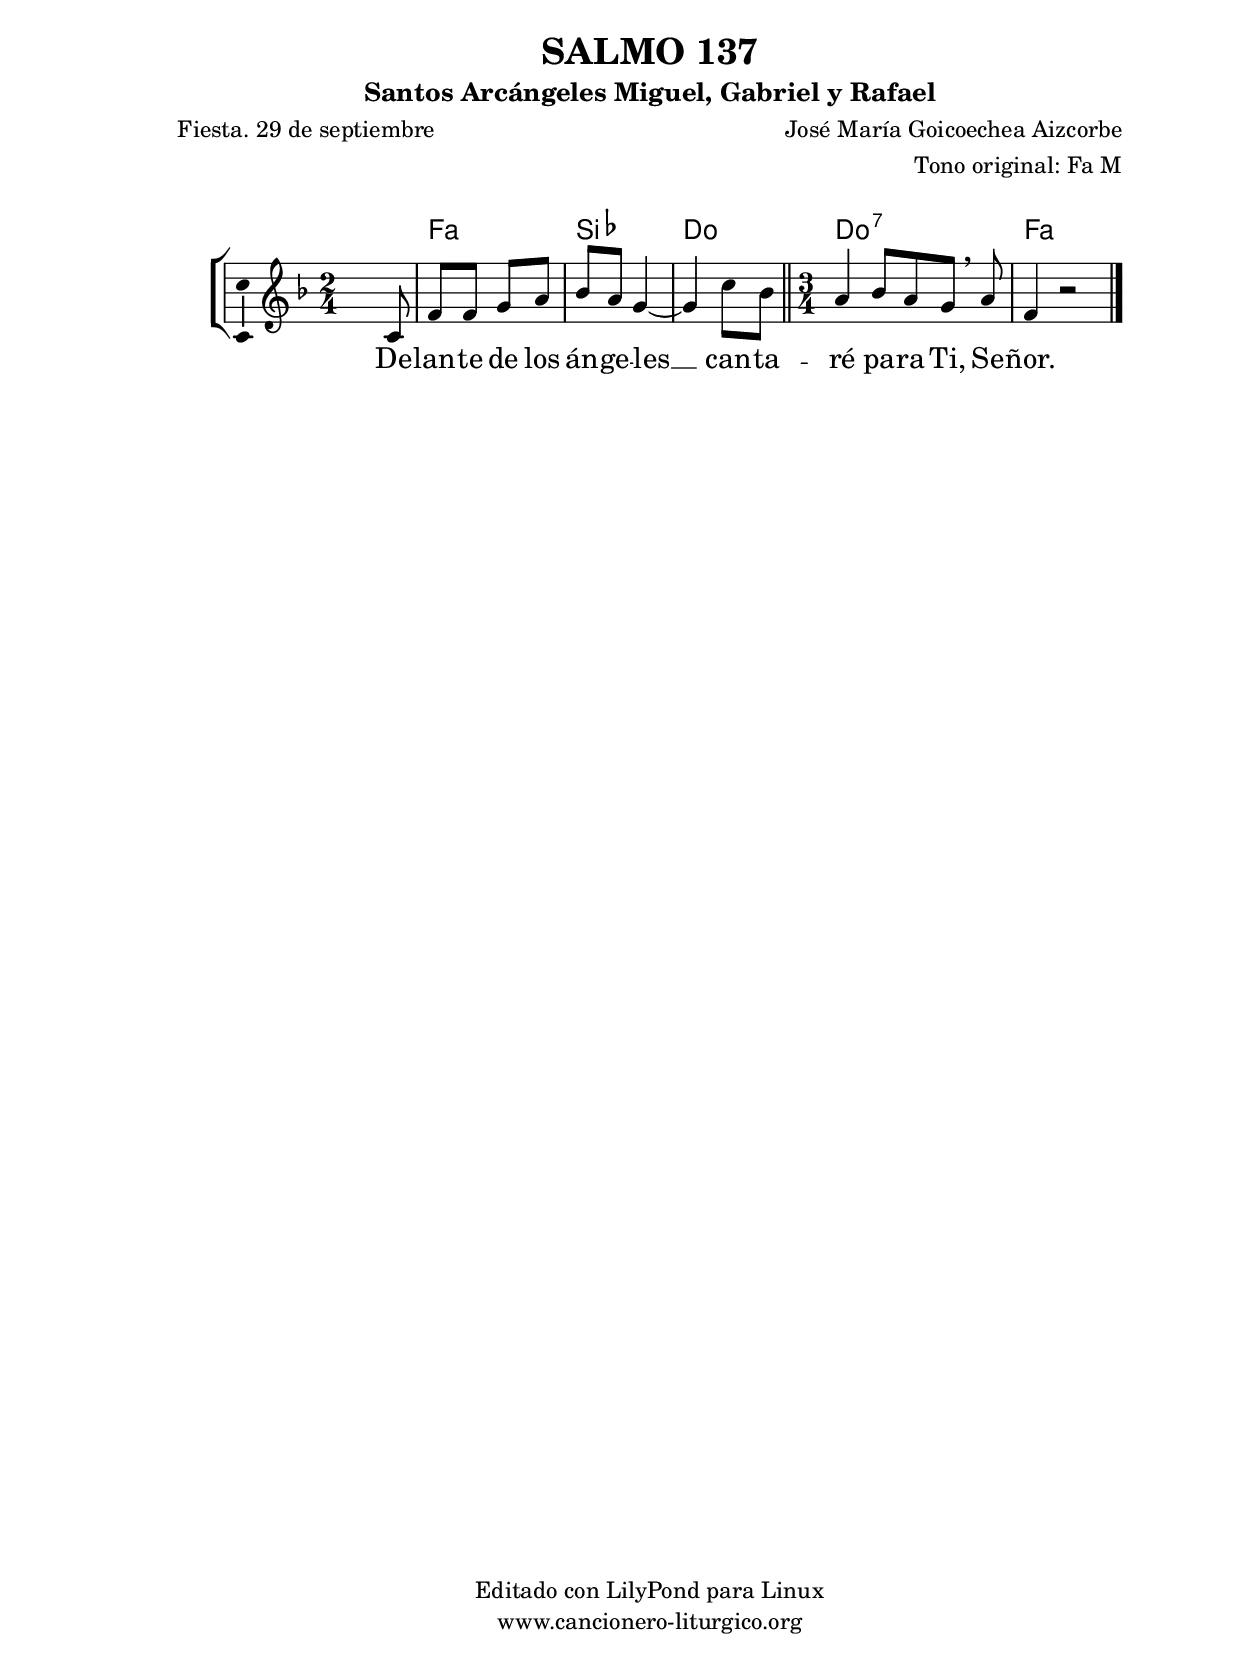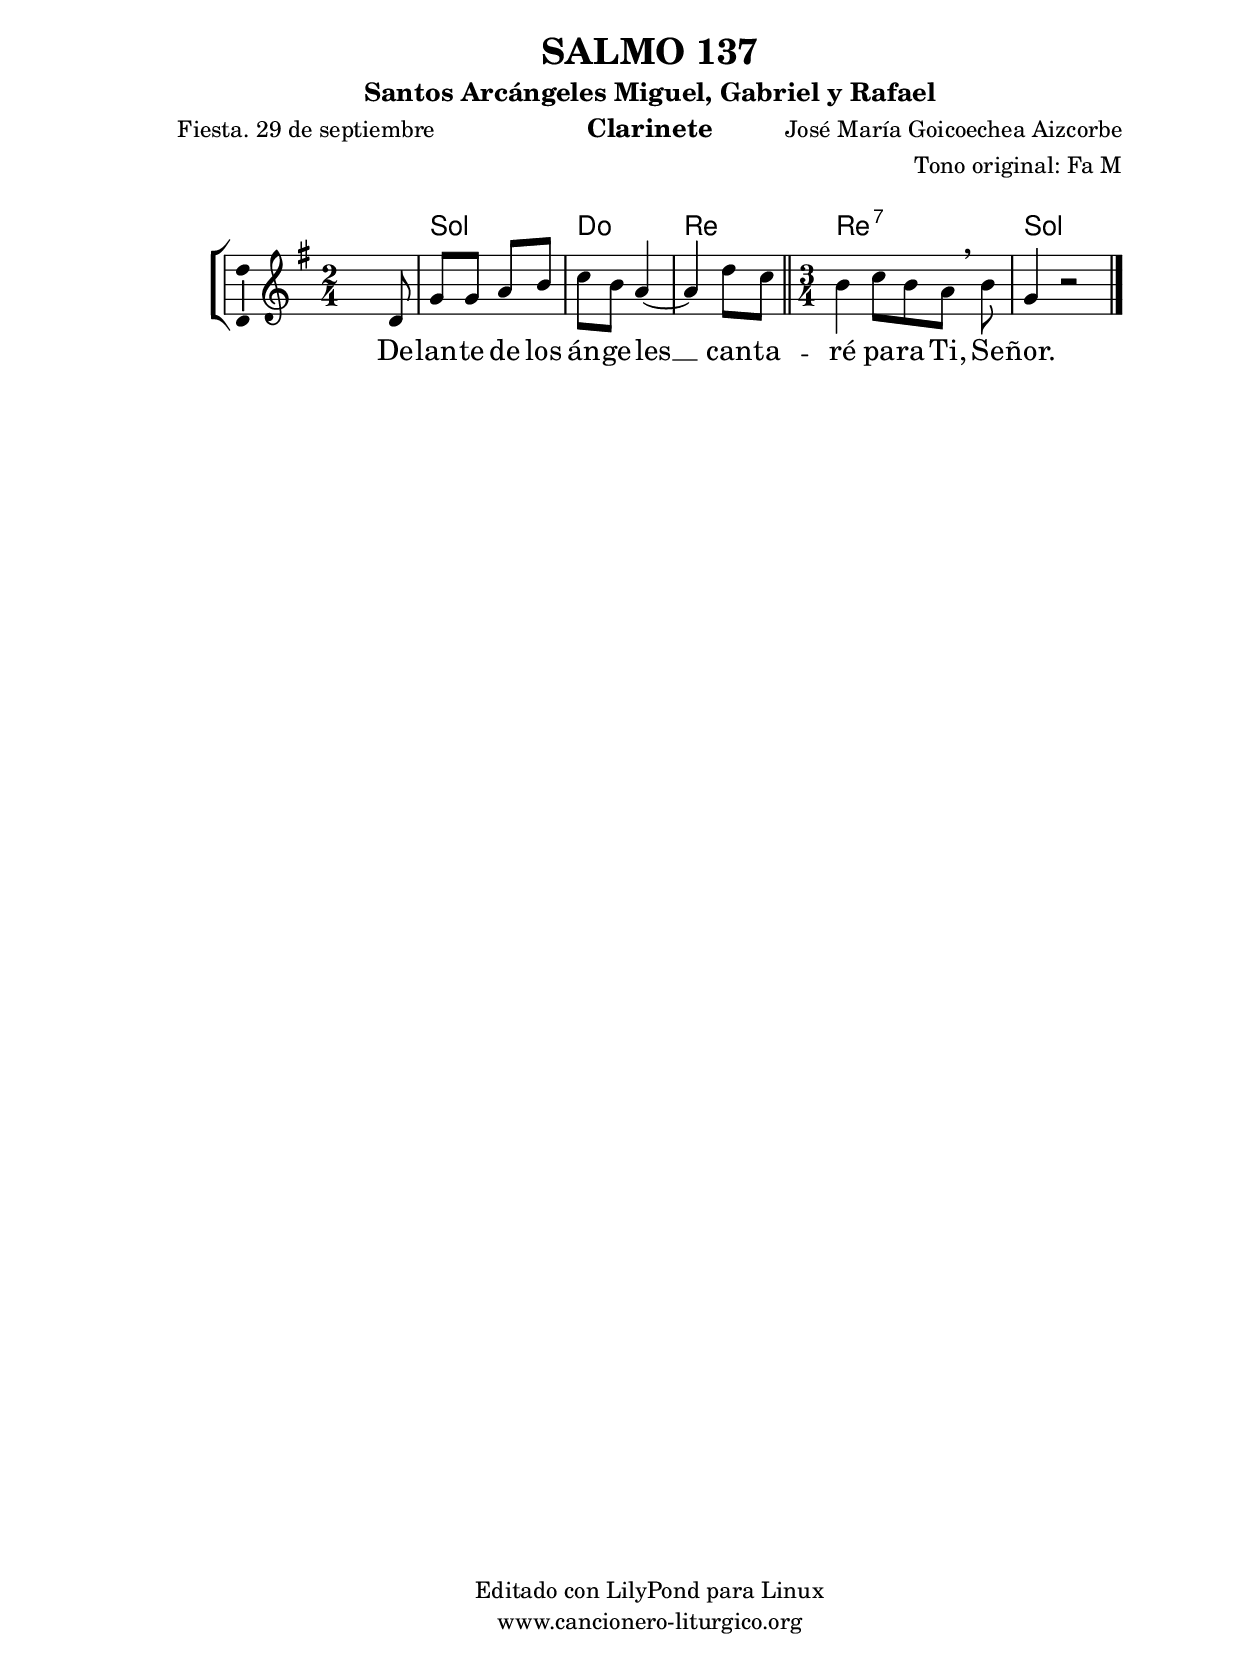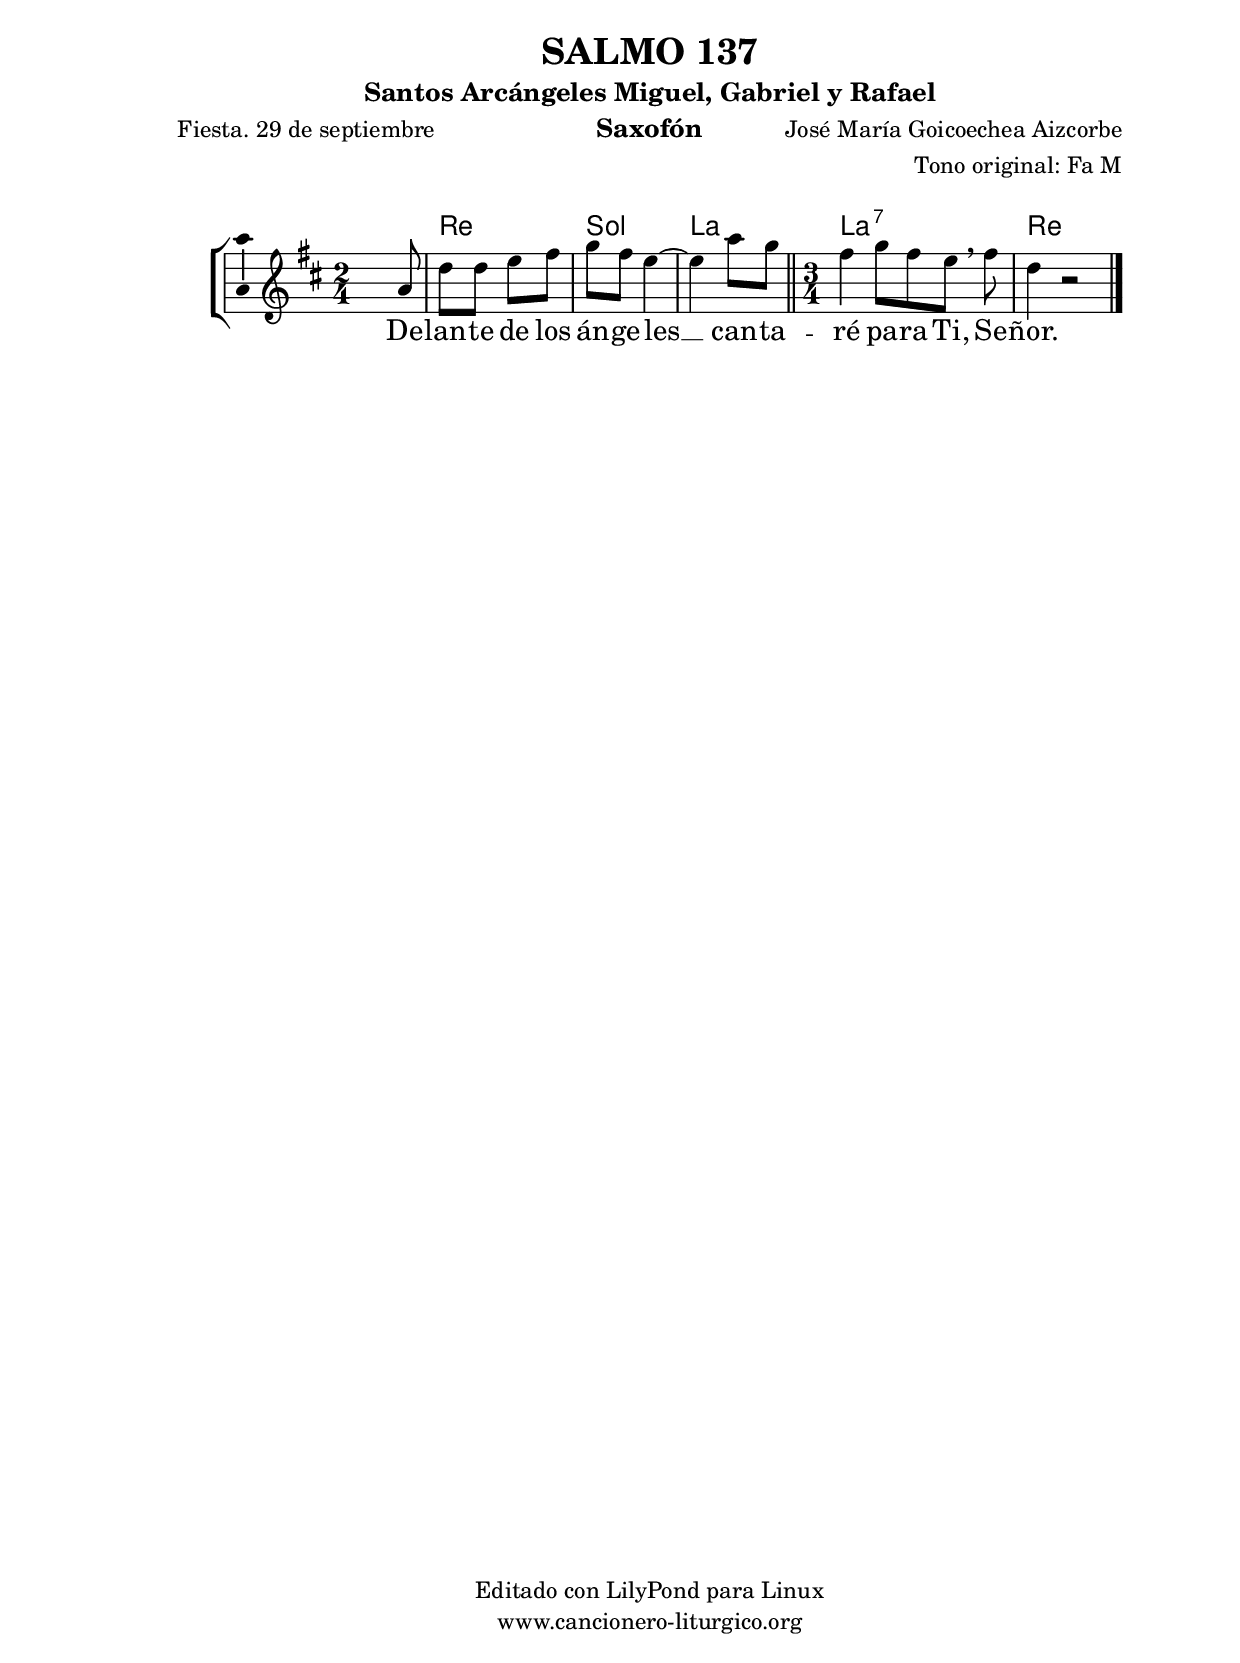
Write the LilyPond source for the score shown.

%
%para convertir .midi en .wav:
%timidity filename.midi -Ow -o finename.wav
%
%
%Para convertir de .wav a .mp3:
%lame -h -m j filename.wav
%
%
%para escuchar el midi:
%timidity nombrefichero.midi
%


%versión de lilypond para la que se ha escrito esta partitura:
\version "2.16.0"

	%Tamaño papel
	#(set-default-paper-size "a4")
	%Tamaño partitura
	#(set-global-staff-size 20)
	%No responde al pulsar sobre una nota
	#(ly:set-option 'point-and-click #f)

%parámetros del encabezamiento:
\header {
	title = "SALMO 137"
	subtitle = "Santos Arcángeles Miguel, Gabriel y Rafael"
	composer = "José María Goicoechea Aizcorbe"
	poet = "Fiesta. 29 de septiembre"
	meter = ""
	arranger = "Tono original: Fa M"
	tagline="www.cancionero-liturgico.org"
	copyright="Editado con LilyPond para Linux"
	tiempo = ""
	usos = "Salmo"
	letra = "Delante de los ángeles cantaré para Ti, Señor."
	}

%parámetros asociados al papel:
\paper  {
	oddHeaderMarkup = \markup {\fill-line { \on-the-fly #not-first-page \fromproperty #'header:title \on-the-fly #not-first-page \fromproperty #'header:composer }}
	evenHeaderMarkup = \markup {\fill-line { \fromproperty #'header:composer \fromproperty #'header:title }}
	#(set-paper-size "a4")
	print-page-number = ##f
	first-page-number = 1
	print-first-page-number = ##f
%	head-separation = 3.0 \cm
	top-margin = 2.0 \cm
	bottom-margin = 0.5\cm
%%%	bottom-margin = -1.0\cm
	left-margin = 3.0 \cm
	line-width = 16.0 \cm 
	indent = 8\mm
	interscoreline = 2.\mm
	between-system-space = 15\mm
%	para que las partituras no llenen la hoja:
	ragged-bottom = ##t
%	idem para la última hoja:
	ragged-last-bottom = ##f
%	para que las partituras llenen el ancho del papel:
	ragged-last = ##f
	after-title-space = 2.5 \cm
%page-count=1
%system-count=8

	%Flexible Vertical Spacing
%	markup-markup-spacing =
%	#'((basic-distance . 15) (minimum-distance . 15) (padding . 3))
	markup-system-spacing =
	#'((basic-distance . 15) (minimum-distance . 15) (padding . 3))
	system-system-spacing =
	#'((basic-distance . 15) (minimum-distance . 15) (padding . 3))
	score-system-spacing =
	#'((basic-distance . 15) (minimum-distance . 15) (padding . 5))
%	top-system-spacing = % header
%	#'((basic-distance . 8) (minimum-distance . 0) (padding . 3))
%	top-markup-spacing =
%	#'((basic-distance . 20) (minimum-distance . 20) (padding . 3))
	last-bottom-spacing = % footer
	#'((basic-distance . 5) (minimum-distance . 5) (padding . 3))
%	score-markup-spacing =
%	#'((basic-distance . 16) (minimum-distance . 13) (padding . 3))

	}


%parámetros que afectan a toda la partitura:
global =  {
	%clave de sol (G):
	\clef G
	%armadura:
%	\transpose a c'
	\key f \major
	\tempo 4=80
	\set Score.tempoHideNote = ##t
	}


acordes = {
	\italianChords
	\chordmode {
%	\transpose a c'
{
s2
f2 bes c c2.:7 f
	}
	}
}


melodia = 
%	\transpose a c'
{
	\relative c'{
	\time 2/4

s4 s8 c8
f8 f g a
bes8 a g4~
g4 c8 bes
\bar "||"
\time 3/4
a4 bes8 a
g8 \breathe a f4
r2

	\bar "|."
	}
	}


texto = \lyricmode {
De -- lan -- te de los án -- ge -- les __ can -- ta -- ré pa -- ra Ti, Se -- ñor.
	}


acordesStaff = \context ChordNames = acordesStaff <<
	\set chordChanges = ##t
	\acordes
	>>


vozStaff = \context Voice = vozStaff
\with {\consists "Ambitus_engraver"}
<<
%	\set Staff.instrumentName = ""
%	\set Staff.shortInstrumentName = ""
%	\set Staff.midiInstrument = #"clarinet"
%	\set Staff.midiInstrument = #"cello"
%	\set Staff.midiInstrument = #"flute"
	\set Staff.midiInstrument = #"electric guitar (jazz)"
%	\set Staff.midiInstrument = #"english horn"
%	\set Staff.midiInstrument = #"violin"
%	\set Staff.midiInstrument = #"glockenspiel"
	\set Staff.midiMinimumVolume = #0.7
	\set Staff.midiMaximumVolume = #0.9
	\global
	\melodia
	>>


textoStaff = \context Lyrics = textoStaff <<
	\lyricsto vozStaff \texto
	>>

\book {
	\score {
		\context ChoirStaff {
			\override StaffGroup.SystemStartBracket #'collapse-height = #1
			\override Score.SystemStartBar #'collapse-height = #1
			<<
			\acordesStaff
			\vozStaff
			\textoStaff
			>>
			}
		\layout {
	    		\context {
				\Lyrics
				\override LyricText #'font-size = #2
				}
	   		 \context {
				\Score
				%fontSize = #3
				\override StaffSymbol #'staff-space = #(magstep +3)
				%\override Beam #'thickness = #0.55
				%\override SpacingSpanner #'spacing-increment = #1.0
				%\override Slur #'height-limit = #1.5
				}
			}
		}
	\score {
		\unfoldRepeats
		\context ChoirStaff {
			<<
			\acordesStaff
			\vozStaff
			>>
			}
		\midi {
	  		\context {
	  			\Score
				tempoWholesPerMinute = #(ly:make-moment 70 4)
				}
			}
		}
	}

%Partitura para clarinete
#(define output-suffix "C")
\book {
	\header{
		instrument = "Clarinete"
		}
	\score {
		\context ChoirStaff {
			\override StaffGroup.SystemStartBracket #'collapse-height = #1
			\override Score.SystemStartBar #'collapse-height = #1
\transpose c d
			<<
			\acordesStaff
			\vozStaff
			\textoStaff
			>>
			}
		\layout {
	    		\context {
				\Lyrics
				\override LyricText #'font-size = #2
				}
	   		 \context {
				\Score
				%fontSize = #3
				\override StaffSymbol #'staff-space = #(magstep +3)
				%\override Beam #'thickness = #0.55
				%\override SpacingSpanner #'spacing-increment = #1.0
				%\override Slur #'height-limit = #1.5
				}
			}
		}
	}

%Partitura para saxofón
#(define output-suffix "S")
\book {
	\header{
		instrument = "Saxofón"
		}
	\score {
		\context ChoirStaff {
			\override StaffGroup.SystemStartBracket #'collapse-height = #1
			\override Score.SystemStartBar #'collapse-height = #1
\transpose c a
			<<
			\acordesStaff
			\vozStaff
			\textoStaff
			>>
			}
		\layout {
	    		\context {
				\Lyrics
				\override LyricText #'font-size = #2
				}
	   		 \context {
				\Score
				%fontSize = #3
				\override StaffSymbol #'staff-space = #(magstep +3)
				%\override Beam #'thickness = #0.55
				%\override SpacingSpanner #'spacing-increment = #1.0
				%\override Slur #'height-limit = #1.5
				}
			}
		}
	}

